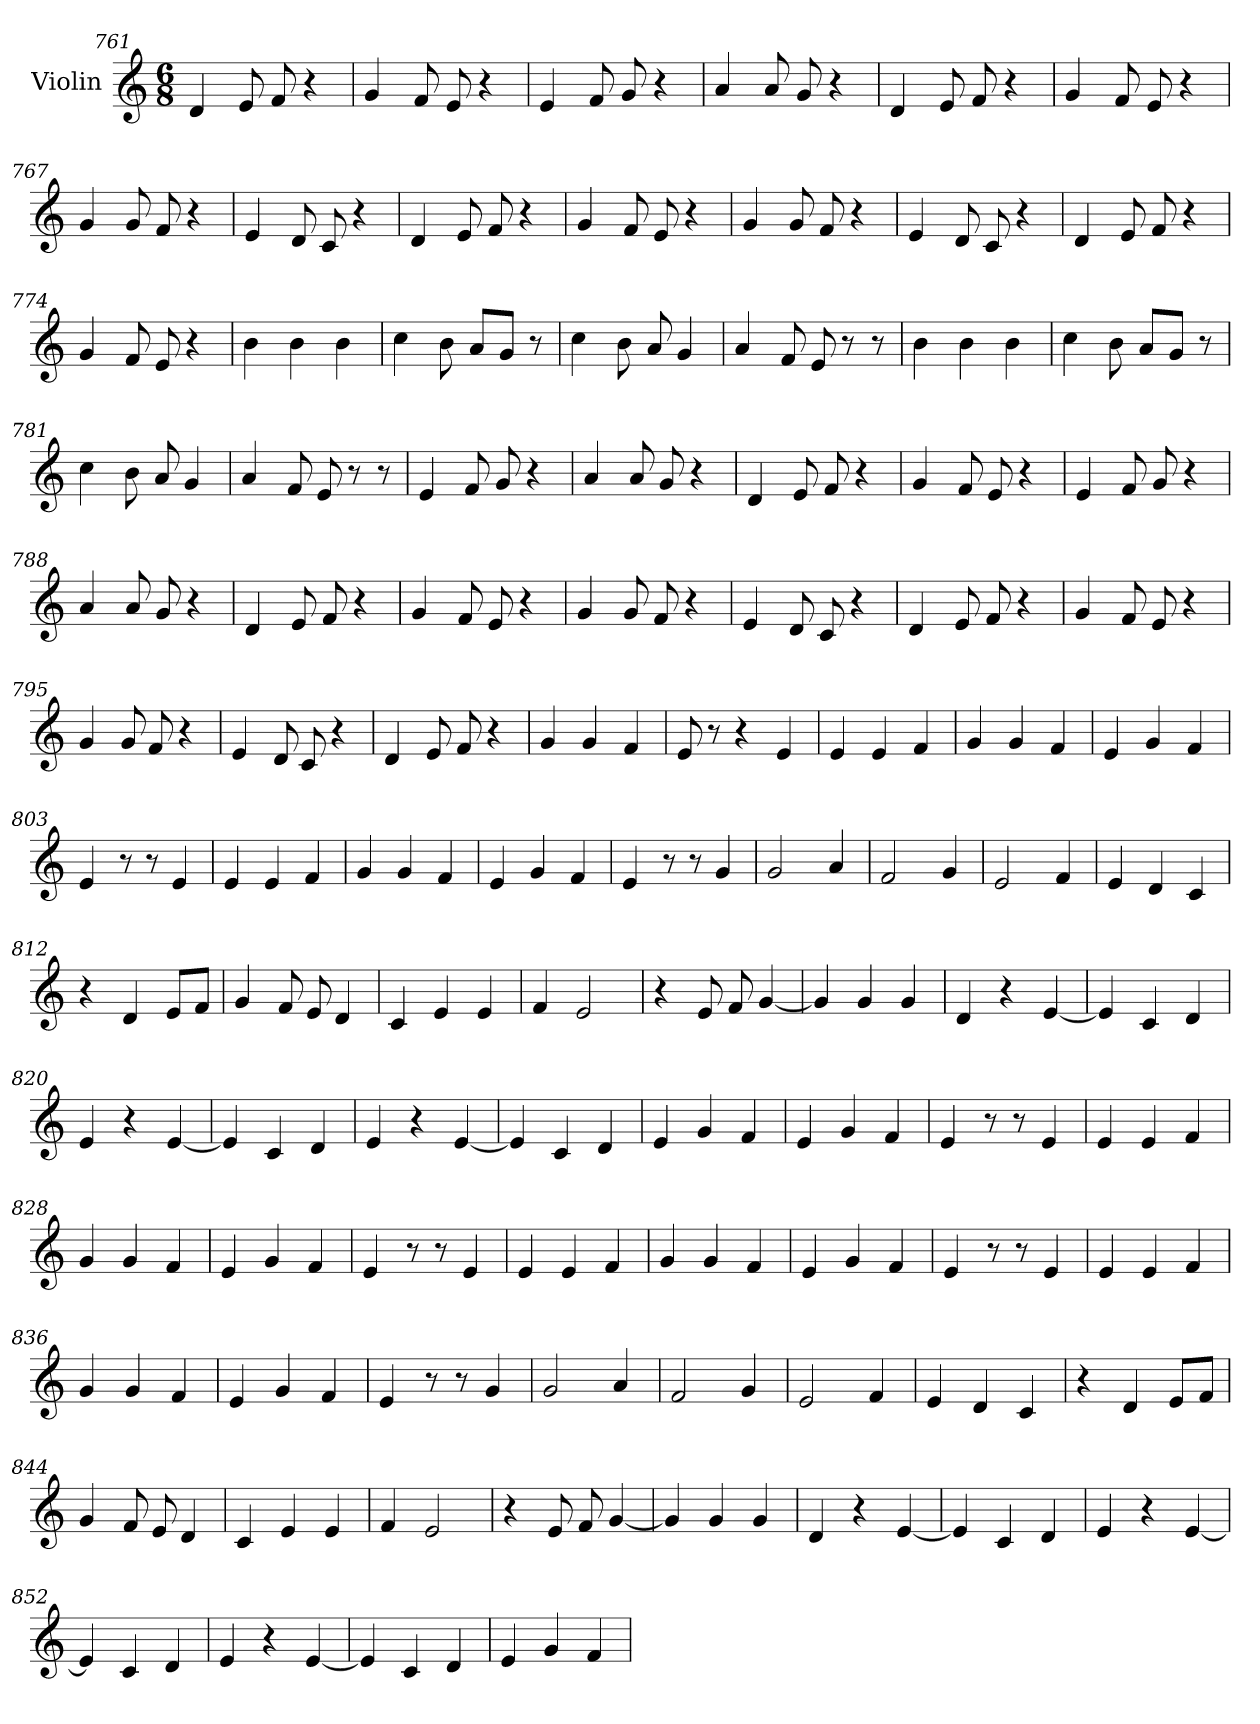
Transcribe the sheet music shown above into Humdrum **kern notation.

**kern
*part1
*staff1
*I"Violin
*clefG2
*k[]
*C:
*M6/8
=761
4d/
8e/
8f/
4r
!!LO:PB:g=z
=762
4g/
8f/
8e/
4r
=763
4e/
8f/
8g/
4r
=764
4a/
8a/
8g/
4r
!!LO:PB:g=z
=765
4d/
8e/
8f/
4r
=766
4g/
8f/
8e/
4r
=767
4g/
8g/
8f/
4r
!!LO:PB:g=z
=768
4e/
8d/
8c/
4r
=769
4d/
8e/
8f/
4r
=770
4g/
8f/
8e/
4r
!!LO:PB:g=z
=771
4g/
8g/
8f/
4r
=772
4e/
8d/
8c/
4r
=773
4d/
8e/
8f/
4r
!!LO:PB:g=z
=774
4g/
8f/
8e/
4r
=775
4b\
4b\
4b\
=776
4cc\
8b\
8a/L
8g/J
8r
!!LO:PB:g=z
=777
4cc\
8b\
8a/
4g/
=778
4a/
8f/
8e/
8r
8r
=779
4b\
4b\
4b\
!!LO:PB:g=z
=780
4cc\
8b\
8a/L
8g/J
8r
=781
4cc\
8b\
8a/
4g/
=782
4a/
8f/
8e/
8r
8r
!!LO:PB:g=z
=783
4e/
8f/
8g/
4r
=784
4a/
8a/
8g/
4r
=785
4d/
8e/
8f/
4r
=786
4g/
8f/
8e/
4r
=787
4e/
8f/
8g/
4r
=788
4a/
8a/
8g/
4r
!!LO:PB:g=z
=789
4d/
8e/
8f/
4r
=790
4g/
8f/
8e/
4r
=791
4g/
8g/
8f/
4r
!!LO:PB:g=z
=792
4e/
8d/
8c/
4r
=793
4d/
8e/
8f/
4r
=794
4g/
8f/
8e/
4r
!!LO:PB:g=z
=795
4g/
8g/
8f/
4r
=796
4e/
8d/
8c/
4r
=797
4d/
8e/
8f/
4r
!!LO:PB:g=z
=798
4g/
4g/
4f/
=799
8e/
8r
4r
4e/
=800
4e/
4e/
4f/
=801
4g/
4g/
4f/
!!LO:PB:g=z
=802
4e/
4g/
4f/
=803
4e/
8r
8r
4e/
=804
4e/
4e/
4f/
!!LO:PB:g=z
=805
4g/
4g/
4f/
=806
4e/
4g/
4f/
=807
4e/
8r
8r
4g/
!!LO:PB:g=z
=808
2g/
4a/
=809
2f/
4g/
=810
2e/
4f/
=811
4e/
4d/
4c/
!!LO:PB:g=z
=812
4r
4d/
8e/L
8f/J
=813
4g/
8f/
8e/
4d/
=814
4c/
4e/
4e/
!!LO:PB:g=z
=815
4f/
2e/
=816
4r
8e/
8f/
[4g/
=817
4g/]
4g/
4g/
=818
4d/
4r
[4e/
!!LO:PB:g=z
=819
4e/]
4c/
4d/
=820
4e/
4r
[4e/
=821
4e/]
4c/
4d/
=822
4e/
4r
[4e/
!!LO:PB:g=z
=823
4e/]
4c/
4d/
=824
4e/
4g/
4f/
=825
4e/
4g/
4f/
!!LO:PB:g=z
=826
4e/
8r
8r
4e/
=827
4e/
4e/
4f/
=828
4g/
4g/
4f/
=829
4e/
4g/
4f/
!!LO:PB:g=z
=830
4e/
8r
8r
4e/
=831
4e/
4e/
4f/
=832
4g/
4g/
4f/
!!LO:PB:g=z
=833
4e/
4g/
4f/
=834
4e/
8r
8r
4e/
=835
4e/
4e/
4f/
=836
4g/
4g/
4f/
!!LO:PB:g=z
=837
4e/
4g/
4f/
=838
4e/
8r
8r
4g/
=839
2g/
4a/
=840
2f/
4g/
=841
2e/
4f/
=842
4e/
4d/
4c/
!!LO:PB:g=z
=843
4r
4d/
8e/L
8f/J
=844
4g/
8f/
8e/
4d/
=845
4c/
4e/
4e/
=846
4f/
2e/
!!LO:PB:g=z
=847
4r
8e/
8f/
[4g/
=848
4g/]
4g/
4g/
=849
4d/
4r
[4e/
!!LO:PB:g=z
=850
4e/]
4c/
4d/
=851
4e/
4r
[4e/
=852
4e/]
4c/
4d/
=853
4e/
4r
[4e/
!!LO:PB:g=z
=854
4e/]
4c/
4d/
=855
4e/
4g/
4f/
=
*-
